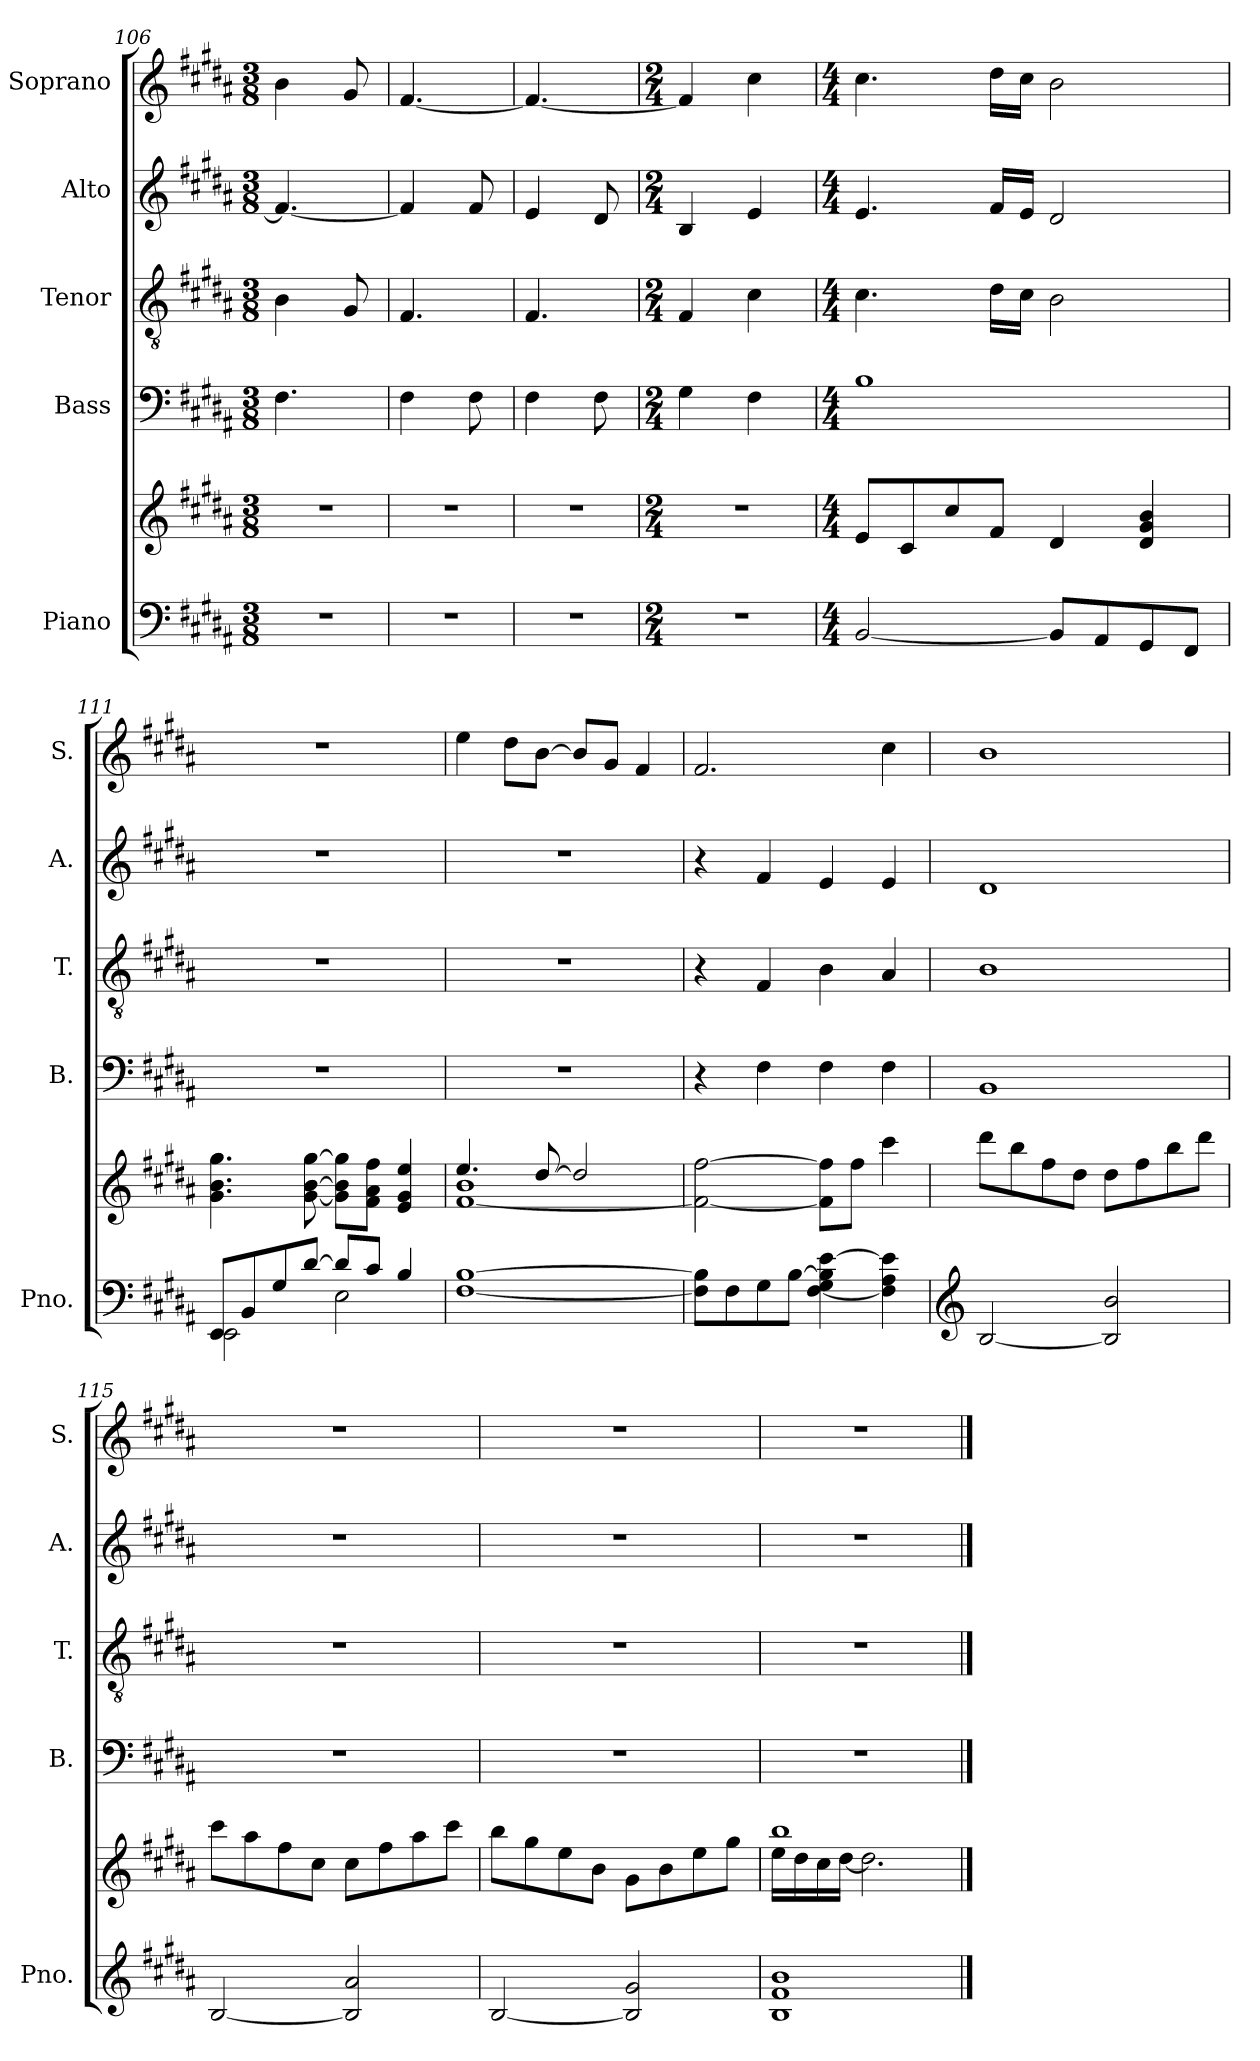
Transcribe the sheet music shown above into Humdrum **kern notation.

**kern	**kern	**kern	**kern	**kern	**kern
*part5	*part5	*part4	*part3	*part2	*part1
*staff6	*staff5	*staff4	*staff3	*staff2	*staff1
*I"Piano	*	*I"Bass	*I"Tenor	*I"Alto	*I"Soprano
*I'Pno.	*	*I'B.	*I'T.	*I'A.	*I'S.
*clefF4	*clefG2	*clefF4	*clefGv2	*clefG2	*clefG2
*k[f#c#g#d#a#]	*k[f#c#g#d#a#]	*k[f#c#g#d#a#]	*k[f#c#g#d#a#]	*k[f#c#g#d#a#]	*k[f#c#g#d#a#]
*M3/8	*M3/8	*M3/8	*M3/8	*M3/8	*M3/8
=106	=106	=106	=106	=106	=106
4.r	4.r	4.F#\	4B\	4.f#/_	4b\
.	.	.	8G#/	.	8g#/
=107	=107	=107	=107	=107	=107
4.r	4.r	4F#\	4.F#/	4f#/]	[4.f#/
.	.	8F#\	.	8f#/	.
=108	=108	=108	=108	=108	=108
4.r	4.r	4F#\	4.F#/	4e/	4.f#/_
.	.	8F#\	.	8d#/	.
=109	=109	=109	=109	=109	=109
*M2/4	*M2/4	*M2/4	*M2/4	*M2/4	*M2/4
2r	2r	4G#\	4F#/	4B/	4f#/]
.	.	4F#\	4c#\	4e/	4cc#\
=110	=110	=110	=110	=110	=110
*M4/4	*M4/4	*M4/4	*M4/4	*M4/4	*M4/4
[2BB/	8e/L	1B	4.c#\	4.e/	4.cc#\
.	8c#/	.	.	.	.
.	8cc#/	.	.	.	.
.	8f#/J	.	16d#\LL	16f#/LL	16dd#\LL
.	.	.	16c#\JJ	16e/JJ	16cc#\JJ
8BB/L]	4d#/	.	2B\	2d#/	2b\
8AA#/	.	.	.	.	.
8GG#/	4d#/ 4g#/ 4b/	.	.	.	.
8FF#/J	.	.	.	.	.
=111	=111	=111	=111	=111	=111
*^	*	*	*	*	*
8EE/L	2EE\	4.g#\ 4.b\ 4.gg#\	1r	1r	1r	1r
8BB/	.	.	.	.	.	.
8G#/	.	.	.	.	.	.
[8d#/J	.	[8g#\ [8b\ [8gg#\	.	.	.	.
8d#/L]	2E\	8g#\] 8b\] 8gg#\]L	.	.	.	.
8c#/J	.	8f#\ 8a#\ 8ff#\J	.	.	.	.
4B/	.	4e/ 4g#/ 4ee/	.	.	.	.
*v	*v	*	*	*	*	*
!!LO:LB:g=z
=112	=112	=112	=112	=112	=112
*	*^	*	*	*	*
[1F# [1B	4.ee/	[1f# 1b	1r	1r	1r	4ee\
.	.	.	.	.	.	8dd#\L
.	[8dd#/	.	.	.	.	[8b\J
.	2dd#/]	.	.	.	.	8b/L]
.	.	.	.	.	.	8g#/J
.	.	.	.	.	.	4f#/
*	*v	*v	*	*	*	*
=113	=113	=113	=113	=113	=113
8F#\] 8B\]L	2f#\_ [2ff#\	4r	4r	4r	2.f#/
8F#\	.	.	.	.	.
8G#\	.	4F#\	4F#/	4f#/	.
[8B\J	.	.	.	.	.
[4F#\ 4G#\ 4B\] [4e\	8f#\] 8ff#\]L	4F#\	4B\	4e/	.
.	8ff#\J	.	.	.	.
4F#\] 4A#\ 4e\]	4ccc#\	4F#\	4A#/	4e/	4cc#\
=114	=114	=114	=114	=114	=114
*clefG2	*	*	*	*	*
[2B/	8ddd#\L	1BB	1B	1d#	1b
.	8bb\	.	.	.	.
.	8ff#\	.	.	.	.
.	8dd#\J	.	.	.	.
2B/] 2b/	8dd#\L	.	.	.	.
.	8ff#\	.	.	.	.
.	8bb\	.	.	.	.
.	8ddd#\J	.	.	.	.
=115	=115	=115	=115	=115	=115
[2B/	8ccc#\L	1r	1r	1r	1r
.	8aa#\	.	.	.	.
.	8ff#\	.	.	.	.
.	8cc#\J	.	.	.	.
2B/] 2a#/	8cc#\L	.	.	.	.
.	8ff#\	.	.	.	.
.	8aa#\	.	.	.	.
.	8ccc#\J	.	.	.	.
!!LO:PB:g=z
=116	=116	=116	=116	=116	=116
[2B/	8bb\L	1r	1r	1r	1r
.	8gg#\	.	.	.	.
.	8ee\	.	.	.	.
.	8b\J	.	.	.	.
2B/] 2g#/	8g#\L	.	.	.	.
.	8b\	.	.	.	.
.	8ee\	.	.	.	.
.	8gg#\J	.	.	.	.
=117	=117	=117	=117	=117	=117
*	*^	*	*	*	*
1B 1f# 1b	1bb	16ee\LL	1r	1r	1r	1r
.	.	16dd#\	.	.	.	.
.	.	16cc#\	.	.	.	.
.	.	[16dd#\JJ	.	.	.	.
.	.	2.dd#\]	.	.	.	.
*	*v	*v	*	*	*	*
==	==	==	==	==	==
*-	*-	*-	*-	*-	*-
